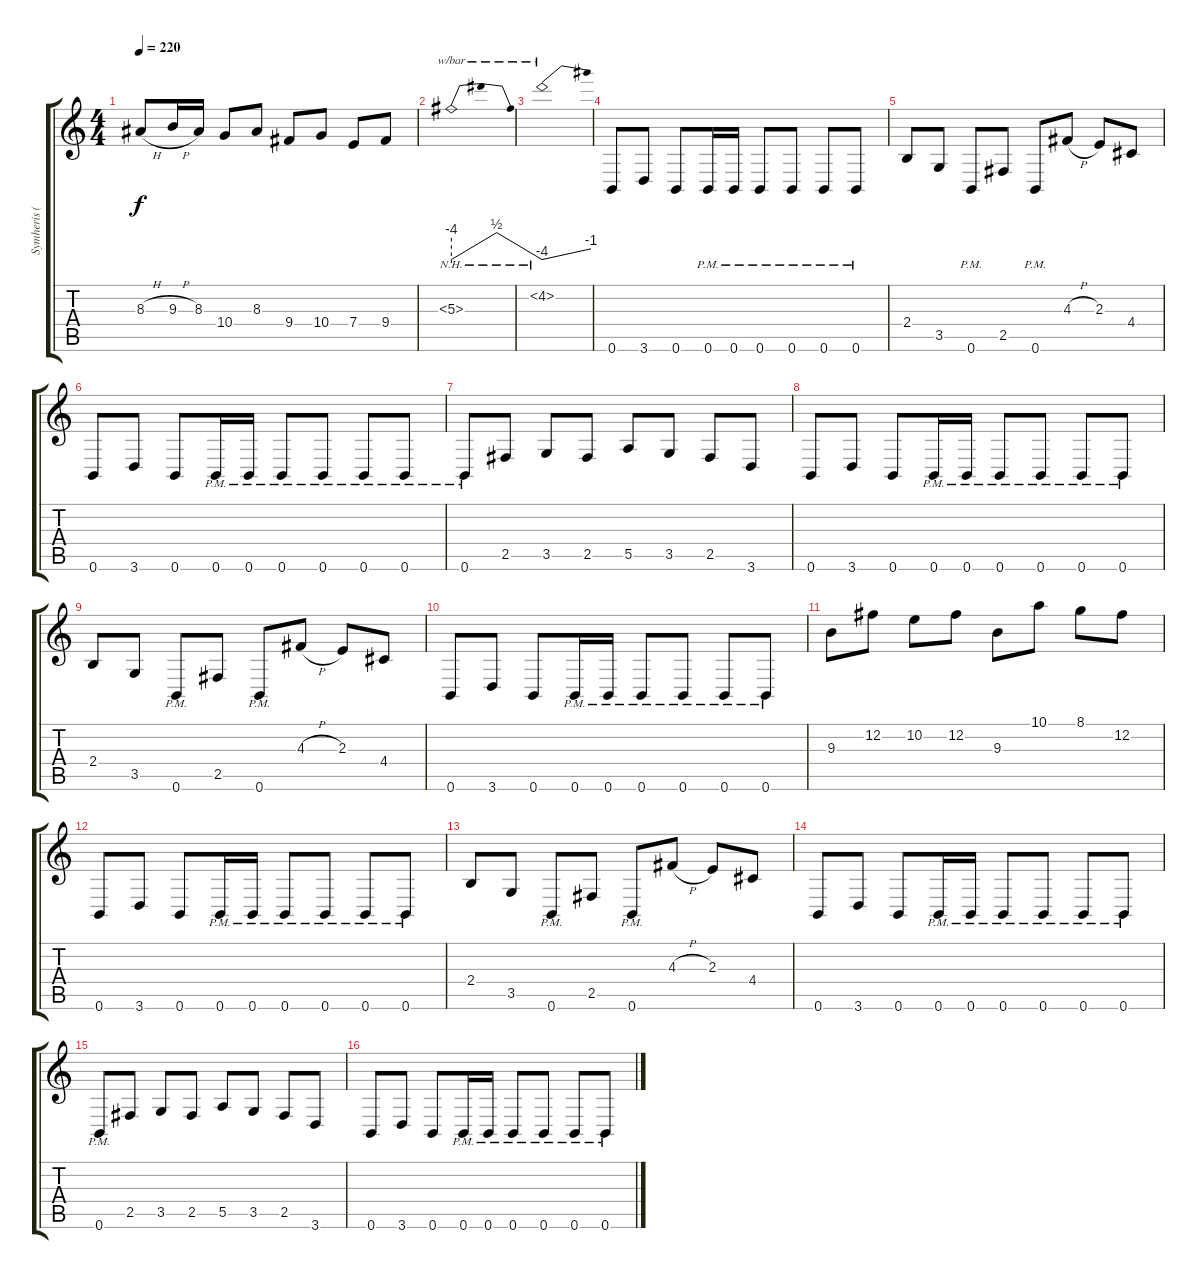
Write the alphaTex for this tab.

\track ("Symheris (Lead)" "Symheris (") {instrument distortionguitar}
\staff {score tabs}
\tuning (B3 Gb3 D3 A2 E2 B1) {hide}
\ts (4 4)
\tempo 220
\clef g2
\ks c
8.3{h}.8{dy f} 9.3{h}.16 8.3.16 10.4.8 8.3.8 9.4.8 10.4.8 7.4.8 9.4.8 |
5.3{nh}.1{tbe (dip default 0 -16 15 2 20 2 60 -16)} |
4.2{nh}.1{tbe (dive default 0 -16 60 -4)} |
0.6.8 3.6.8 0.6.8 0.6{pm}.16 0.6{pm}.16 0.6{pm}.8 0.6{pm}.8 0.6{pm}.8 0.6{pm}.8 |
2.4.8 3.5.8 0.6{pm}.8 2.5.8 0.6{pm}.8 4.3{h}.8 2.3.8 4.4.8 |
0.6.8 3.6.8 0.6.8 0.6{pm}.16 0.6{pm}.16 0.6{pm}.8 0.6{pm}.8 0.6{pm}.8 0.6{pm}.8 |
0.6{pm}.8 2.5.8 3.5.8 2.5.8 5.5.8 3.5.8 2.5.8 3.6.8 |
0.6.8 3.6.8 0.6.8 0.6{pm}.16 0.6{pm}.16 0.6{pm}.8 0.6{pm}.8 0.6{pm}.8 0.6{pm}.8 |
2.4.8 3.5.8 0.6{pm}.8 2.5.8 0.6{pm}.8 4.3{h}.8 2.3.8 4.4.8 |
0.6.8 3.6.8 0.6.8 0.6{pm}.16 0.6{pm}.16 0.6{pm}.8 0.6{pm}.8 0.6{pm}.8 0.6{pm}.8 |
9.3.8 12.2.8 10.2.8 12.2.8 9.3.8 10.1.8 8.1.8 12.2.8 |
0.6.8 3.6.8 0.6.8 0.6{pm}.16 0.6{pm}.16 0.6{pm}.8 0.6{pm}.8 0.6{pm}.8 0.6{pm}.8 |
2.4.8 3.5.8 0.6{pm}.8 2.5.8 0.6{pm}.8 4.3{h}.8 2.3.8 4.4.8 |
0.6.8 3.6.8 0.6.8 0.6{pm}.16 0.6{pm}.16 0.6{pm}.8 0.6{pm}.8 0.6{pm}.8 0.6{pm}.8 |
0.6{pm}.8 2.5.8 3.5.8 2.5.8 5.5.8 3.5.8 2.5.8 3.6.8 |
0.6.8 3.6.8 0.6.8 0.6{pm}.16 0.6{pm}.16 0.6{pm}.8 0.6{pm}.8 0.6{pm}.8 0.6{pm}.8
